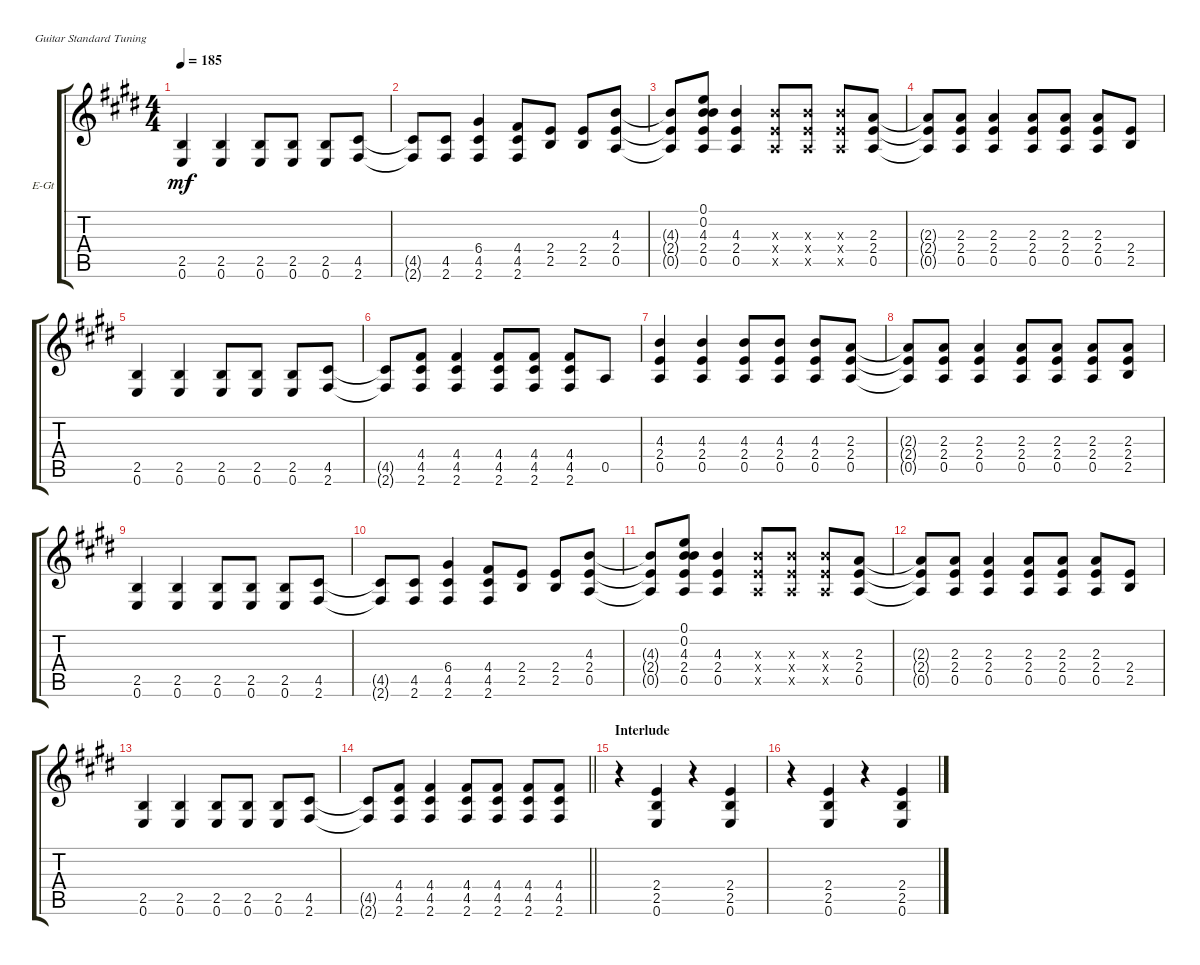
\defaultSystemsLayout 4
\bracketExtendMode groupsimilarinstruments
\firstSystemTrackNameOrientation horizontal
\otherSystemsTrackNameOrientation horizontal
\track ("Guitar 2" "E-Gt") {instrument distortionguitar}
\staff {score tabs}
\tuning (E4 B3 G3 D3 A2 E2)
\ts (4 4)
\tempo 185
\clef g2
\scale
0.333333
\ks e
(2.5 0.6).4{dy mf} (2.5 0.6).4 (2.5 0.6).8 (2.5 0.6).8 (2.5 0.6).8 (2.6 4.5).8 |
\scale
0.333333 (4.5{t} 2.6{t}).8 (4.5 2.6).8 (2.6 4.5 6.4).4 (2.6 4.5 4.4).8 (2.4 2.5).8 (2.4 2.5).8 (0.5 2.4 4.3).8 |
\scale
0.333333 (0.5{t} 2.4{t} 4.3{t}).8 (0.5 2.4 4.3 0.2 0.1).8 (0.5 2.4 4.3).4 (0.5{x} 2.4{x} 4.3{x}).8 (0.5{x} 2.4{x} 4.3{x}).8 (0.5{x} 2.4{x} 4.3{x}).8 (0.5 2.4 2.3).8 |
\scale
0.333333 (0.5{t} 2.4{t} 2.3{t}).8 (0.5 2.4 2.3).8 (0.5 2.4 2.3).4 (0.5 2.4 2.3).8 (0.5 2.4 2.3).8 (0.5 2.4 2.3).8 (2.5 2.4).8 |
\scale
0.333333 (2.5 0.6).4 (2.5 0.6).4 (2.5 0.6).8 (2.5 0.6).8 (2.5 0.6).8 (2.6 4.5).8 |
\scale
0.333333 (4.5{t} 2.6{t}).8 (4.5 2.6 4.4).8 (2.6 4.5 4.4).4 (2.6 4.5 4.4).8 (2.6 4.5 4.4).8 (2.6 4.5 4.4).8 0.5.8 |
\scale
0.333333 (0.5 2.4 4.3).4 (0.5 2.4 4.3).4 (0.5 2.4 4.3).8 (0.5 2.4 4.3).8 (0.5 2.4 4.3).8 (0.5 2.4 2.3).8 |
\scale
0.333333 (0.5{t} 2.4{t} 2.3{t}).8 (0.5 2.4 2.3).8 (0.5 2.4 2.3).4 (0.5 2.4 2.3).8 (0.5 2.4 2.3).8 (0.5 2.4 2.3).8 (2.4 2.5 2.3).8 |
\scale
0.333333 (2.5 0.6).4 (2.5 0.6).4 (2.5 0.6).8 (2.5 0.6).8 (2.5 0.6).8 (2.6 4.5).8 |
\scale
0.333333 (4.5{t} 2.6{t}).8 (4.5 2.6).8 (2.6 4.5 6.4).4 (2.6 4.5 4.4).8 (2.4 2.5).8 (2.4 2.5).8 (0.5 2.4 4.3).8 |
\scale
0.333333 (0.5{t} 2.4{t} 4.3{t}).8 (0.5 2.4 4.3 0.2 0.1).8 (0.5 2.4 4.3).4 (0.5{x} 2.4{x} 4.3{x}).8 (0.5{x} 2.4{x} 4.3{x}).8 (0.5{x} 2.4{x} 4.3{x}).8 (0.5 2.4 2.3).8 |
\scale
0.333333 (0.5{t} 2.4{t} 2.3{t}).8 (0.5 2.4 2.3).8 (0.5 2.4 2.3).4 (0.5 2.4 2.3).8 (0.5 2.4 2.3).8 (0.5 2.4 2.3).8 (2.5 2.4).8 |
\scale
0.333333 (2.5 0.6).4 (2.5 0.6).4 (2.5 0.6).8 (2.5 0.6).8 (2.5 0.6).8 (2.6 4.5).8 |
\scale
0.333333
\barLineRight lightlight
(4.5{t} 2.6{t}).8 (4.5 2.6 4.4).8 (2.6 4.5 4.4).4 (2.6 4.5 4.4).8 (2.6 4.5 4.4).8 (2.6 4.5 4.4).8 (2.6 4.5 4.4).8 |
\section ("" "Interlude")
\scale
0.333333 r.4 (0.6 2.5 2.4).4 r.4 (0.6 2.5 2.4).4 |
r.4 (0.6 2.5 2.4).4 r.4 (0.6 2.5 2.4).4
